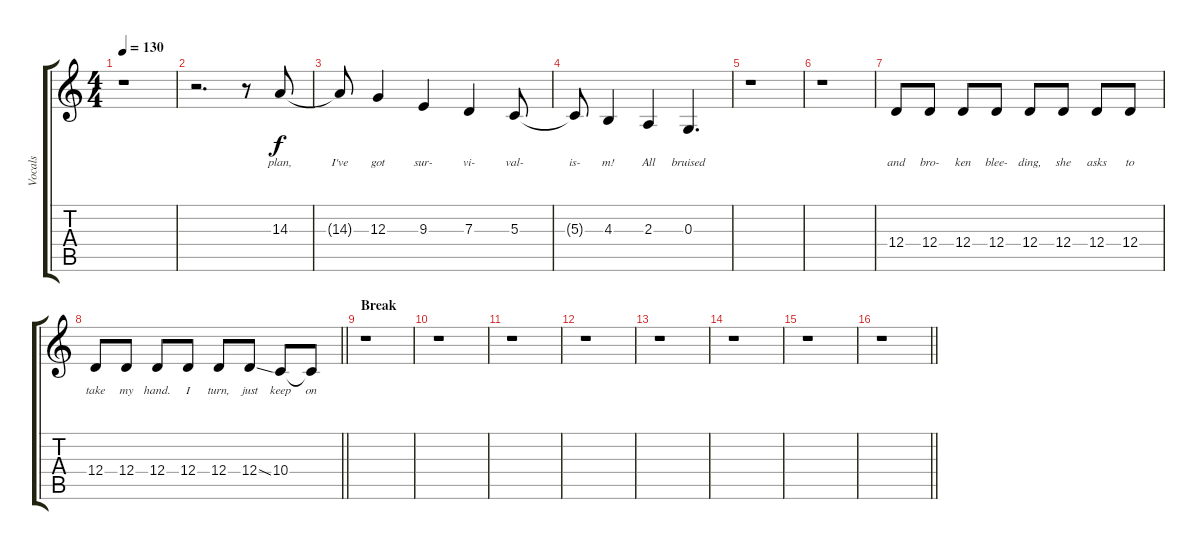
\track ("Vocals" "Vocals") {instrument clarinet}
\staff {score tabs}
\tuning (E4 B3 G3 D3 A2 E2) {hide}
\ts (4 4)
\tempo 130
\clef g2
\ks c
r.1{dy f} |
r.2{d} r.8 14.3.8{lyrics (0 "plan,") lyrics (1 "") lyrics (2 "") lyrics (3 "") lyrics (4 "")} |
14.3{t}.8{lyrics (0 "I've") lyrics (1 "") lyrics (2 "") lyrics (3 "") lyrics (4 "")} 12.3.4{lyrics (0 "got") lyrics (1 "") lyrics (2 "") lyrics (3 "") lyrics (4 "")} 9.3.4{lyrics (0 "sur-") lyrics (1 "") lyrics (2 "") lyrics (3 "") lyrics (4 "")} 7.3.4{lyrics (0 "vi-") lyrics (1 "") lyrics (2 "") lyrics (3 "") lyrics (4 "")} 5.3.8{lyrics (0 "val-") lyrics (1 "") lyrics (2 "") lyrics (3 "") lyrics (4 "")} |
5.3{t}.8{lyrics (0 "is-") lyrics (1 "") lyrics (2 "") lyrics (3 "") lyrics (4 "")} 4.3.4{lyrics (0 "m!") lyrics (1 "") lyrics (2 "") lyrics (3 "") lyrics (4 "")} 2.3.4{lyrics (0 "All") lyrics (1 "") lyrics (2 "") lyrics (3 "") lyrics (4 "")} 0.3.4{d lyrics (0 "bruised") lyrics (1 "") lyrics (2 "") lyrics (3 "") lyrics (4 "")} |
r.1 |
r.1 |
12.4.8{lyrics (0 "and") lyrics (1 "") lyrics (2 "") lyrics (3 "") lyrics (4 "")} 12.4.8{lyrics (0 "bro-") lyrics (1 "") lyrics (2 "") lyrics (3 "") lyrics (4 "")} 12.4.8{lyrics (0 "ken") lyrics (1 "") lyrics (2 "") lyrics (3 "") lyrics (4 "")} 12.4.8{lyrics (0 "blee-") lyrics (1 "") lyrics (2 "") lyrics (3 "") lyrics (4 "")} 12.4.8{lyrics (0 "ding,") lyrics (1 "") lyrics (2 "") lyrics (3 "") lyrics (4 "")} 12.4.8{lyrics (0 "she") lyrics (1 "") lyrics (2 "") lyrics (3 "") lyrics (4 "")} 12.4.8{lyrics (0 "asks") lyrics (1 "") lyrics (2 "") lyrics (3 "") lyrics (4 "")} 12.4.8{lyrics (0 "to") lyrics (1 "") lyrics (2 "") lyrics (3 "") lyrics (4 "")} |
\barLineRight lightlight
12.4.8{lyrics (0 "take") lyrics (1 "") lyrics (2 "") lyrics (3 "") lyrics (4 "")} 12.4.8{lyrics (0 "my") lyrics (1 "") lyrics (2 "") lyrics (3 "") lyrics (4 "")} 12.4.8{lyrics (0 "hand.") lyrics (1 "") lyrics (2 "") lyrics (3 "") lyrics (4 "")} 12.4.8{lyrics (0 "I") lyrics (1 "") lyrics (2 "") lyrics (3 "") lyrics (4 "")} 12.4.8{lyrics (0 "turn,") lyrics (1 "") lyrics (2 "") lyrics (3 "") lyrics (4 "")} 12.4{ss}.8{lyrics (0 "just") lyrics (1 "") lyrics (2 "") lyrics (3 "") lyrics (4 "")} 10.4.8{lyrics (0 "keep") lyrics (1 "") lyrics (2 "") lyrics (3 "") lyrics (4 "")} 10.4{t}.8{lyrics (0 "on") lyrics (1 "") lyrics (2 "") lyrics (3 "") lyrics (4 "")} |
\section ("" "Break")
r.1 |
r.1 |
r.1 |
r.1 |
r.1 |
r.1 |
r.1 |
\barLineRight lightlight
r.1
